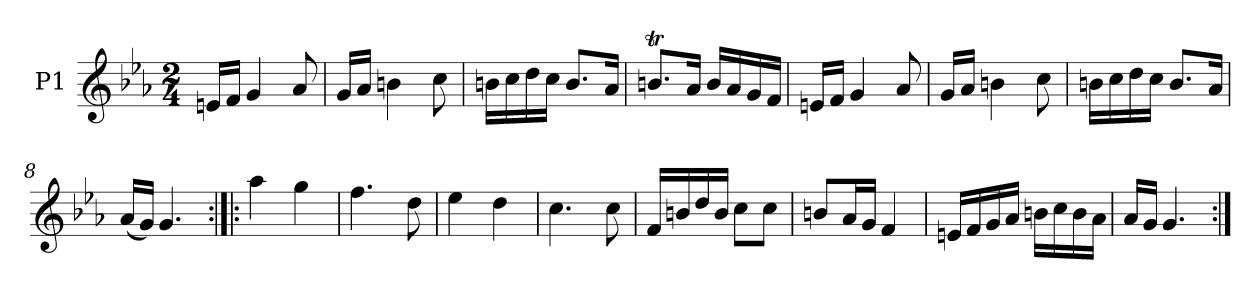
**kern
*part1
*staff1
*I"P1
*clefG2
*k[b-e-a-]
*M2/4
=1
16enLL
16fJJ
4g
8a-
=2
16gLL
16a-JJ
4bn
8cc
=3
16bnLL
16cc
16dd
16ccJJ
8.bL
16a-Jk
=4
8.bntL
16a-Jk
16bLL
16a-
16g
16fJJ
=5
16enLL
16fJJ
4g
8a-
=6
16gLL
16a-JJ
4bn
8cc
=7
16bnLL
16cc
16dd
16ccJJ
8.bL
16a-Jk
=8
(16a-LL
16gJJ)
4.g
=9:|!|:
4aa-
4gg
=10
4.ff
8dd
=11
4ee-
4dd
=12
4.cc
8cc
=13
16fLL
16bn
16dd
16bJJ
8ccL
8ccJ
=14
8bnL
16a-L
16gJJ
4f
=15
16enLL
16f
16g
16a-JJ
16bnLL
16cc
16b
16a-JJ
=16
16a-LL
16gJJ
4.g
=:|!
*-
